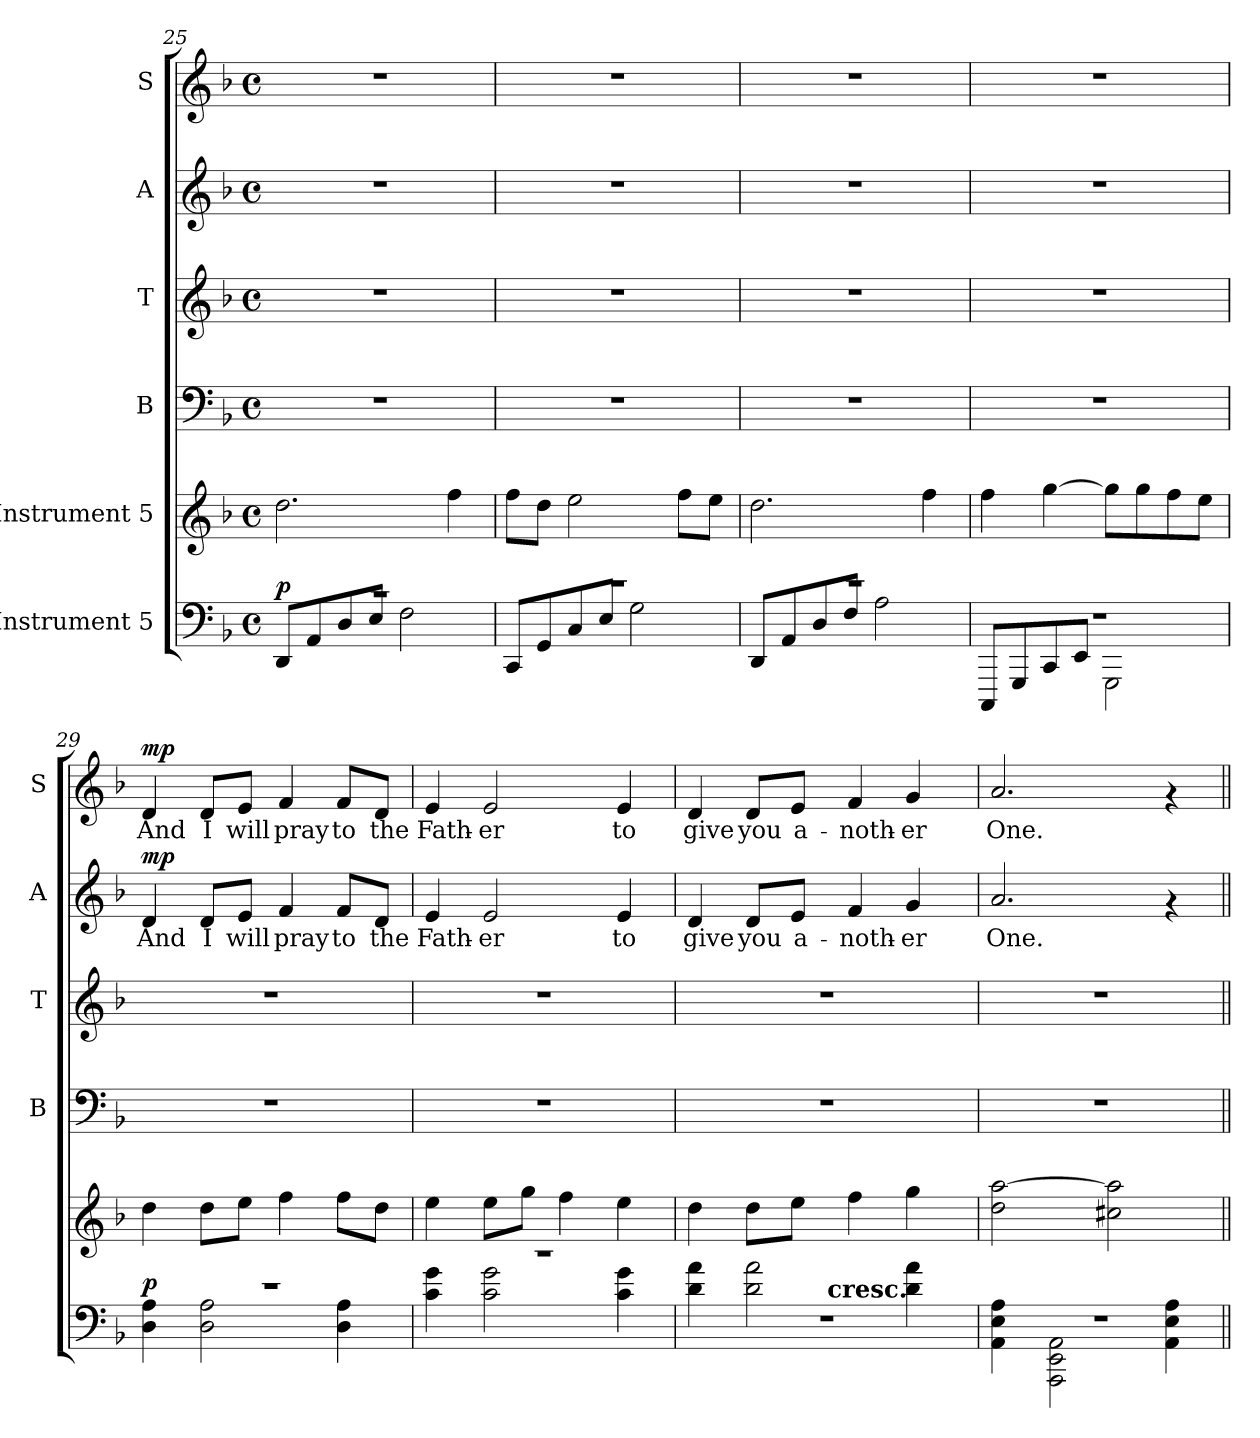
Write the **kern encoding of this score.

**kern	**dynam	**kern	**kern	**kern	**kern	**text	**dynam	**kern	**text	**dynam
*part6	*part6	*part5	*part4	*part3	*part2	*part2	*part2	*part1	*part1	*part1
*staff6	*staff6	*staff5	*staff4	*staff3	*staff2	*staff2	*staff2	*staff1	*staff1	*staff1
*I"Instrument 5	*	*I"Instrument 5	*I"B	*I"T	*I"A	*	*	*I"S	*	*
*	*	*	*I'B	*I'T	*I'A	*	*	*I'S	*	*
!!LO:PB:g=z
*clefF4	*	*clefG2	*clefF4	*clefG2	*clefG2	*	*	*clefG2	*	*
*k[b-]	*	*k[b-]	*k[b-]	*k[b-]	*k[b-]	*	*	*k[b-]	*	*
*F:	*	*F:	*F:	*F:	*F:	*	*	*F:	*	*
*M4/4	*	*M4/4	*M4/4	*M4/4	*M4/4	*	*	*M4/4	*	*
*met(c)	*	*met(c)	*met(c)	*met(c)	*met(c)	*	*	*met(c)	*	*
=25	=25	=25	=25	=25	=25	=25	=25	=25	=25	=25
*^	*	*	*	*	*	*	*	*	*	*
!	!	!LO:DY:a	!	!	!	!	!	!	!	!	!
1r	8DD/L	p	2.dd\	1r	1r	1r	.	.	1r	.	.
.	8AA/	.	.	.	.	.	.	.	.	.	.
.	8D/	.	.	.	.	.	.	.	.	.	.
.	8E/J	.	.	.	.	.	.	.	.	.	.
.	2F\	.	.	.	.	.	.	.	.	.	.
.	.	.	4ff\	.	.	.	.	.	.	.	.
=26	=26	=26	=26	=26	=26	=26	=26	=26	=26	=26	=26
1r	8CC/L	.	8ff\L	1r	1r	1r	.	.	1r	.	.
.	8GG/	.	8dd\J	.	.	.	.	.	.	.	.
.	8C/	.	2ee\	.	.	.	.	.	.	.	.
.	8E/J	.	.	.	.	.	.	.	.	.	.
.	2G\	.	.	.	.	.	.	.	.	.	.
.	.	.	8ff\L	.	.	.	.	.	.	.	.
.	.	.	8ee\J	.	.	.	.	.	.	.	.
=27	=27	=27	=27	=27	=27	=27	=27	=27	=27	=27	=27
1r	8DD/L	.	2.dd\	1r	1r	1r	.	.	1r	.	.
.	8AA/	.	.	.	.	.	.	.	.	.	.
.	8D/	.	.	.	.	.	.	.	.	.	.
.	8F/J	.	.	.	.	.	.	.	.	.	.
.	2A\	.	.	.	.	.	.	.	.	.	.
.	.	.	4ff\	.	.	.	.	.	.	.	.
=28	=28	=28	=28	=28	=28	=28	=28	=28	=28	=28	=28
*8va	*	*	*	*	*	*	*	*	*	*	*
1r	8CC/L	.	4ff\	1r	1r	1r	.	.	1r	.	.
.	8GG/	.	.	.	.	.	.	.	.	.	.
.	8C/	.	[>4gg\	.	.	.	.	.	.	.	.
.	8E/J	.	.	.	.	.	.	.	.	.	.
.	2GG\	.	8gg\L]	.	.	.	.	.	.	.	.
.	.	.	8gg\	.	.	.	.	.	.	.	.
.	.	.	8ff\	.	.	.	.	.	.	.	.
.	.	.	8ee\J	.	.	.	.	.	.	.	.
!!LO:LB:g=z
=29	=29	=29	=29	=29	=29	=29	=29	=29	=29	=29	=29
*X8va	*	*	*	*	*	*	*	*	*	*	*
*8va	*	*	*	*	*	*	*	*	*	*	*
!	!	!LO:DY:a	!	!	!	!	!LO:LY:a:cj	!LO:DY:a	!	!LO:LY:b:cj	!LO:DY:a
1r	4a\ 4d\	p	4dd\	1r	1r	4d/	And	mp	4d/	And	mp
!	!	!	!	!	!	!	!LO:LY:a:cj	!	!	!LO:LY:b:cj	!
.	2d\ 2a\	.	8dd\L	.	.	8d/L	I	.	8d/L	I	.
!	!	!	!	!	!	!	!LO:LY:a:cj	!	!	!LO:LY:b:cj	!
.	.	.	8ee\J	.	.	8e/J	will	.	8e/J	will	.
!	!	!	!	!	!	!	!LO:LY:a:cj	!	!	!LO:LY:b:cj	!
.	.	.	4ff\	.	.	4f/	pray	.	4f/	pray	.
!	!	!	!	!	!	!	!LO:LY:a:cj	!	!	!LO:LY:b:cj	!
.	4a\ 4d\	.	8ff\L	.	.	8f/L	to	.	8f/L	to	.
!	!	!	!	!	!	!	!LO:LY:a:cj	!	!	!LO:LY:b:cj	!
.	.	.	8dd\J	.	.	8d/J	the	.	8d/J	the	.
=30	=30	=30	=30	=30	=30	=30	=30	=30	=30	=30	=30
*X8va	*	*	*	*	*	*	*	*	*	*	*
!	!	!	!	!	!	!	!LO:LY:a:cj	!	!	!LO:LY:b:cj	!
1r	4c\ 4g\	.	4ee\	1r	1r	4e/	Fath-	.	4e/	Fath-	.
!	!	!	!	!	!	!	!LO:LY:a:cj	!	!	!LO:LY:b:cj	!
.	2c\ 2g\	.	8ee\L	.	.	2e/	-er	.	2e/	-er	.
.	.	.	8gg\J	.	.	.	.	.	.	.	.
.	.	.	4ff\	.	.	.	.	.	.	.	.
!	!	!	!	!	!	!	!LO:LY:a:cj	!	!	!LO:LY:b:cj	!
.	4g\ 4c\	.	4ee\	.	.	4e/	to	.	4e/	to	.
=31	=31	=31	=31	=31	=31	=31	=31	=31	=31	=31	=31
!	!	!	!	!	!	!	!LO:LY:a:cj	!	!	!LO:LY:b:cj	!
*	*^	*	*	*	*	*	*	*	*	*	*
1r	4d\ 4a\	4ryy	.	4dd\	1r	1r	4d/	give	.	4d/	give	.
!	!	!	!	!	!	!	!	!LO:LY:a:cj	!	!	!LO:LY:b:cj	!
.	2a\ 2d\	8ryy	.	8dd\L	.	.	8d/L	you	.	8d/L	you	.
!	!	!	!	!	!	!	!	!LO:LY:a:cj	!	!	!LO:LY:b:cj	!
.	.	16ryy	.	8ee\J	.	.	8e/J	a-	.	8e/J	a-	.
.	.	64ryy	.	.	.	.	.	.	.	.	.	.
!	!	!LO:TX:a:B:t=cresc.	!	!	!	!	!	!	!	!	!	!
.	.	2ryy	.	.	.	.	.	.	.	.	.	.
!	!	!	!	!	!	!	!	!LO:LY:a:cj	!	!	!LO:LY:b:cj	!
.	.	.	.	4ff\	.	.	4f/	-noth-	.	4f/	-noth-	.
!	!	!	!	!	!	!	!	!LO:LY:a:cj	!	!	!LO:LY:b:cj	!
.	4a\ 4d\	.	.	4gg\	.	.	4g/	-er	.	4g/	-er	.
.	.	32.ryy	.	.	.	.	.	.	.	.	.	.
=32	=32	=32	=32	=32	=32	=32	=32	=32	=32	=32	=32	=32
!	!	!	!	!	!	!	!	!LO:LY:a:cj	!	!	!LO:LY:b:cj	!
*	*v	*v	*	*	*	*	*	*	*	*	*	*
1r	4A\ 4E\ 4AA\	.	2dd\ [>2aa\	1r	1r	2.a/	One.	.	2.a/	One.	.
.	2EE\ 2AAA\ 2AA\	.	.	.	.	.	.	.	.	.	.
.	.	.	2aa\] 2cc#X\	.	.	.	.	.	.	.	.
.	4E\ 4AA\ 4A\	.	.	.	.	4rf	.	.	4rf	.	.
*v	*v	*	*	*	*	*	*	*	*	*	*
=||	=||	=||	=||	=||	=||	=||	=||	=||	=||	=||
*-	*-	*-	*-	*-	*-	*-	*-	*-	*-	*-
